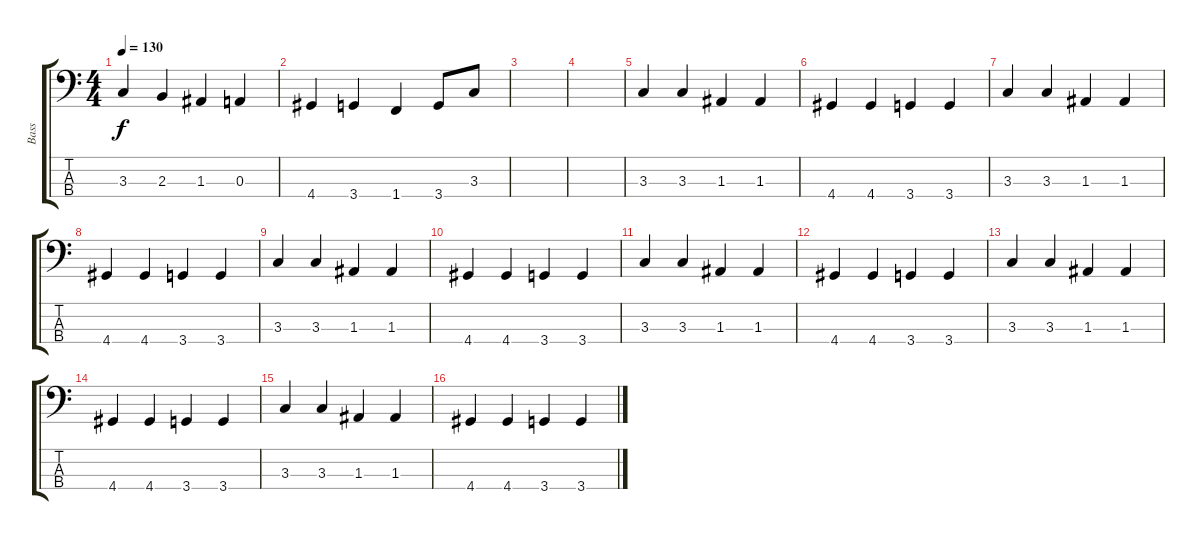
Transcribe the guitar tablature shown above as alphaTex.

\track ("Bass" "Bass") {instrument electricbassfinger}
\staff {score tabs}
\tuning (G2 D2 A1 E1) {hide}
\ts (4 4)
\tempo 130
\clef f4
\ks c
3.3.4{dy f instrument electricbassfinger} 2.3.4 1.3.4 0.3.4 |
4.4.4 3.4.4 1.4.4 3.4.8 3.3.8 |
|
|
3.3.4 3.3.4 1.3.4 1.3.4 |
4.4.4 4.4.4 3.4.4 3.4.4 |
3.3.4 3.3.4 1.3.4 1.3.4 |
4.4.4 4.4.4 3.4.4 3.4.4 |
3.3.4 3.3.4 1.3.4 1.3.4 |
4.4.4 4.4.4 3.4.4 3.4.4 |
3.3.4 3.3.4 1.3.4 1.3.4 |
4.4.4 4.4.4 3.4.4 3.4.4 |
3.3.4 3.3.4 1.3.4 1.3.4 |
4.4.4 4.4.4 3.4.4 3.4.4 |
3.3.4 3.3.4 1.3.4 1.3.4 |
4.4.4 4.4.4 3.4.4 3.4.4
